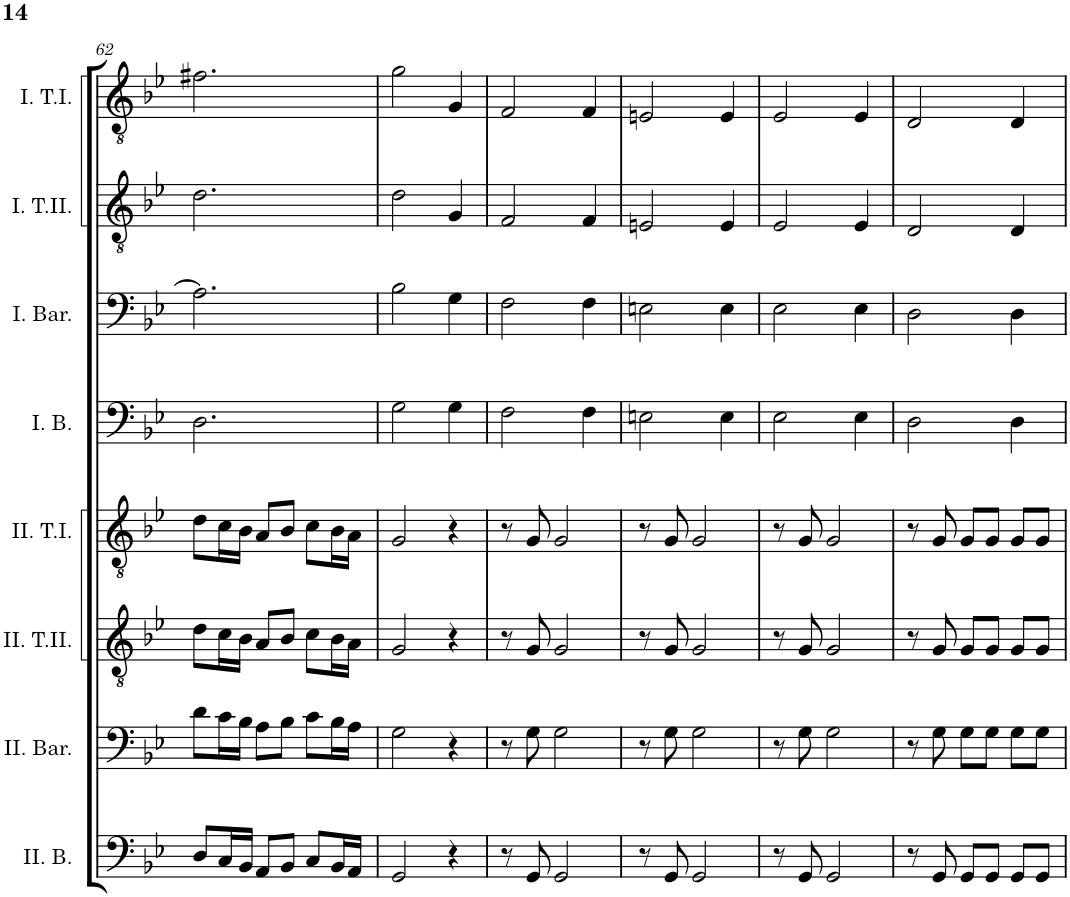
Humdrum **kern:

**kern	**kern	**kern	**kern	**kern	**kern	**kern	**kern
*part8	*part7	*part6	*part5	*part4	*part3	*part2	*part1
*staff8	*staff7	*staff6	*staff5	*staff4	*staff3	*staff2	*staff1
*I"II. Bas	*I"II. Baryton	*I"II. Tenor II.	*I"II. Tenor I.	*I"I. Bas	*I"I. Baryton	*I"I. Tenor II.	*I"I. Tenor I.
*I'II. B.	*I'II. Bar.	*I'II. T.II.	*I'II. T.I.	*I'I. B.	*I'I. Bar.	*I'I. T.II.	*I'I. T.I.
!!LO:PB:g=z
*clefF4	*clefF4	*clefGv2	*clefGv2	*clefF4	*clefF4	*clefGv2	*clefGv2
*k[b-e-]	*k[b-e-]	*k[b-e-]	*k[b-e-]	*k[b-e-]	*k[b-e-]	*k[b-e-]	*k[b-e-]
*M3/4	*M3/4	*M3/4	*M3/4	*M3/4	*M3/4	*M3/4	*M3/4
=62	=62	=62	=62	=62	=62	=62	=62
8D/L	8d\L	8d\L	8d\L	2.D\	2.A\]	2.d\	2.f#X\
16C/L	16c\L	16c\L	16c\L	.	.	.	.
16BB-/JJ	16B-\JJ	16B-\JJ	16B-\JJ	.	.	.	.
8AA/L	8A\L	8A/L	8A/L	.	.	.	.
8BB-/J	8B-\J	8B-/J	8B-/J	.	.	.	.
8C/L	8c\L	8c\L	8c\L	.	.	.	.
16BB-/L	16B-\L	16B-\L	16B-\L	.	.	.	.
16AA/JJ	16A\JJ	16A\JJ	16A\JJ	.	.	.	.
=63	=63	=63	=63	=63	=63	=63	=63
2GG/	2G\	2G/	2G/	2G\	2B-\	2d\	2g\
4r	4r	4r	4r	4G\	4G\	4G/	4G/
=64	=64	=64	=64	=64	=64	=64	=64
8r	8r	8r	8r	2F\	2F\	2F/	2F/
8GG/	8G\	8G/	8G/	.	.	.	.
2GG/	2G\	2G/	2G/	.	.	.	.
.	.	.	.	4F\	4F\	4F/	4F/
=65	=65	=65	=65	=65	=65	=65	=65
8r	8r	8r	8r	2En\	2En\	2En/	2En/
8GG/	8G\	8G/	8G/	.	.	.	.
2GG/	2G\	2G/	2G/	.	.	.	.
.	.	.	.	4E\	4E\	4E/	4E/
=66	=66	=66	=66	=66	=66	=66	=66
8r	8r	8r	8r	2E-\	2E-\	2E-/	2E-/
8GG/	8G\	8G/	8G/	.	.	.	.
2GG/	2G\	2G/	2G/	.	.	.	.
.	.	.	.	4E-\	4E-\	4E-/	4E-/
=67	=67	=67	=67	=67	=67	=67	=67
8r	8r	8r	8r	2D\	2D\	2D/	2D/
8GG/	8G\	8G/	8G/	.	.	.	.
8GG/L	8G\L	8G/L	8G/L	.	.	.	.
8GG/J	8G\J	8G/J	8G/J	.	.	.	.
8GG/L	8G\L	8G/L	8G/L	4D\	4D\	4D/	4D/
8GG/J	8G\J	8G/J	8G/J	.	.	.	.
=	=	=	=	=	=	=	=
*-	*-	*-	*-	*-	*-	*-	*-
